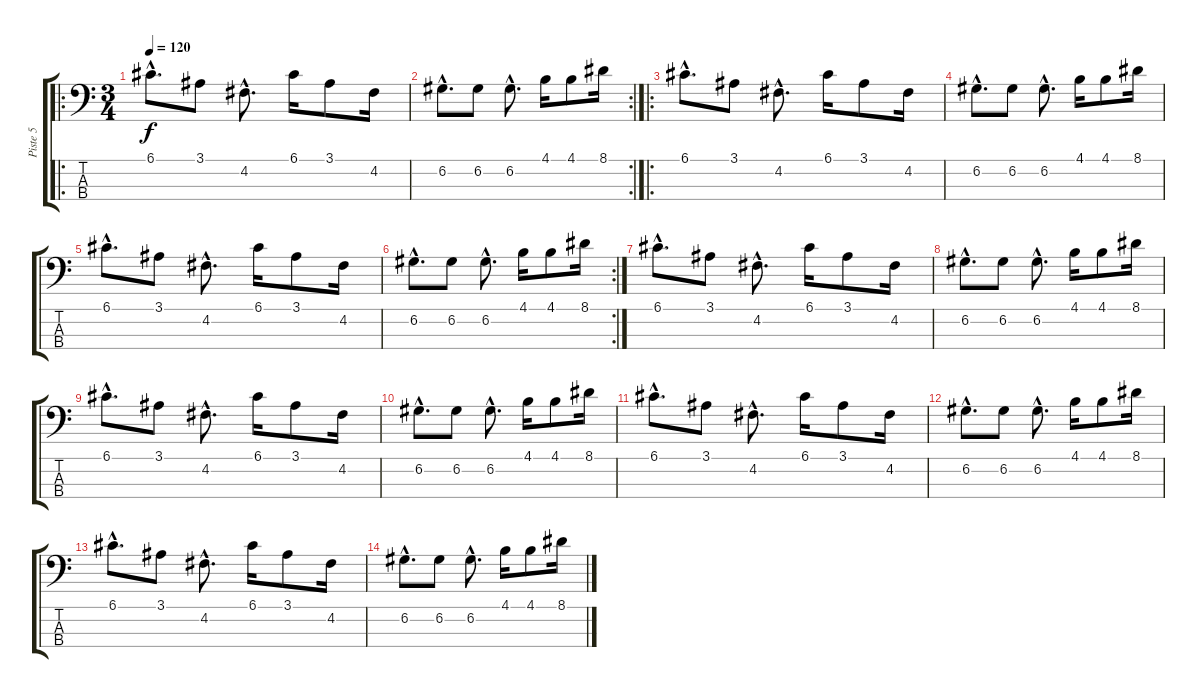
\track ("Piste 5" "Piste 5") {instrument electricbasspick}
\staff {score tabs}
\tuning (G2 D2 A1 E1) {hide}
\ro
\ts (3 4)
\tempo 120
\clef f4
\ks c
6.1{hac}.8{d dy f} 3.1.8 4.2{hac}.8{d} 6.1.16 3.1.8 4.2.16 |
\rc 2
6.2{hac}.8{d} 6.2.8 6.2{hac}.8{d} 4.1.16 4.1.8 8.1.16 |
\ro
6.1{hac}.8{d} 3.1.8 4.2{hac}.8{d} 6.1.16 3.1.8 4.2.16 |
6.2{hac}.8{d} 6.2.8 6.2{hac}.8{d} 4.1.16 4.1.8 8.1.16 |
6.1{hac}.8{d} 3.1.8 4.2{hac}.8{d} 6.1.16 3.1.8 4.2.16 |
\rc 2
6.2{hac}.8{d} 6.2.8 6.2{hac}.8{d} 4.1.16 4.1.8 8.1.16 |
6.1{hac}.8{d} 3.1.8 4.2{hac}.8{d} 6.1.16 3.1.8 4.2.16 |
6.2{hac}.8{d} 6.2.8 6.2{hac}.8{d} 4.1.16 4.1.8 8.1.16 |
6.1{hac}.8{d} 3.1.8 4.2{hac}.8{d} 6.1.16 3.1.8 4.2.16 |
6.2{hac}.8{d} 6.2.8 6.2{hac}.8{d} 4.1.16 4.1.8 8.1.16 |
6.1{hac}.8{d} 3.1.8 4.2{hac}.8{d} 6.1.16 3.1.8 4.2.16 |
6.2{hac}.8{d} 6.2.8 6.2{hac}.8{d} 4.1.16 4.1.8 8.1.16 |
6.1{hac}.8{d} 3.1.8 4.2{hac}.8{d} 6.1.16 3.1.8 4.2.16 |
6.2{hac}.8{d} 6.2.8 6.2{hac}.8{d} 4.1.16 4.1.8 8.1.16
